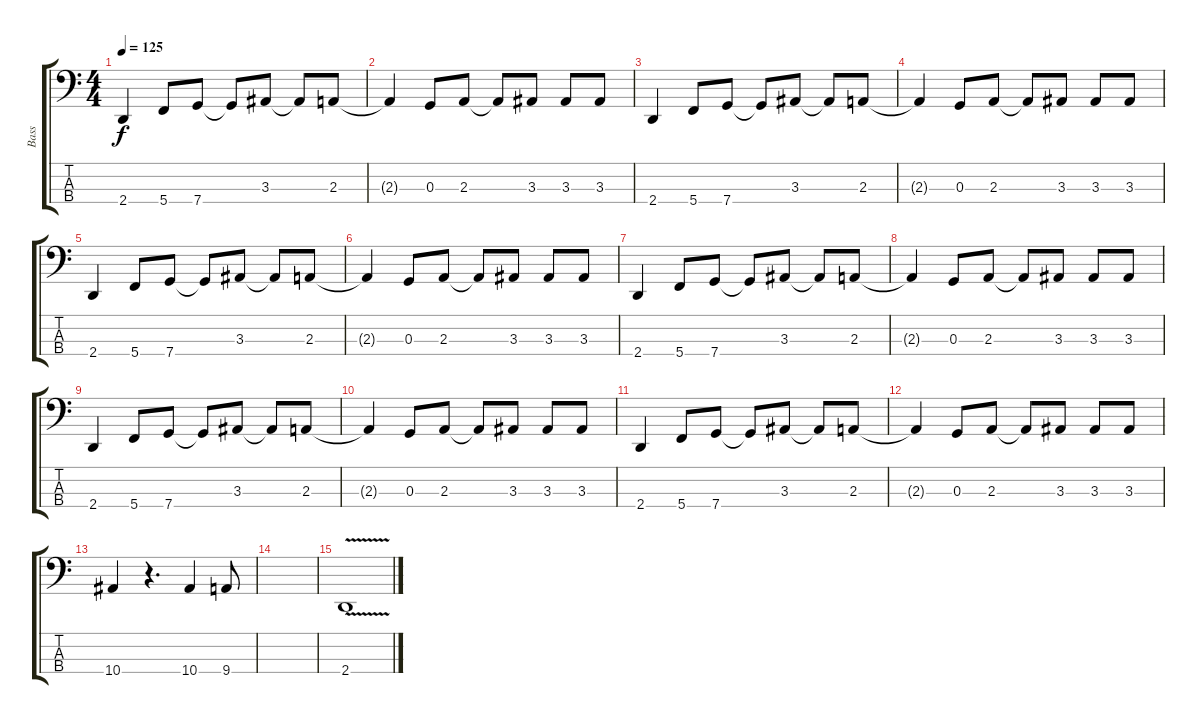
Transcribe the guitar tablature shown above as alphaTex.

\track ("Bass" "Bass") {instrument electricbassfinger}
\staff {score tabs}
\tuning (F2 C2 G1 C1) {hide}
\ts (4 4)
\tempo 125
\clef f4
\ks c
2.4.4{dy f} 5.4.8 7.4.8 7.4{t}.8 3.3.8 3.3{t}.8 2.3.8 |
2.3{t}.4 0.3.8 2.3.8 2.3{t}.8 3.3.8 3.3.8 3.3.8 |
2.4.4 5.4.8 7.4.8 7.4{t}.8 3.3.8 3.3{t}.8 2.3.8 |
2.3{t}.4 0.3.8 2.3.8 2.3{t}.8 3.3.8 3.3.8 3.3.8 |
2.4.4 5.4.8 7.4.8 7.4{t}.8 3.3.8 3.3{t}.8 2.3.8 |
2.3{t}.4 0.3.8 2.3.8 2.3{t}.8 3.3.8 3.3.8 3.3.8 |
2.4.4 5.4.8 7.4.8 7.4{t}.8 3.3.8 3.3{t}.8 2.3.8 |
2.3{t}.4 0.3.8 2.3.8 2.3{t}.8 3.3.8 3.3.8 3.3.8 |
2.4.4 5.4.8 7.4.8 7.4{t}.8 3.3.8 3.3{t}.8 2.3.8 |
2.3{t}.4 0.3.8 2.3.8 2.3{t}.8 3.3.8 3.3.8 3.3.8 |
2.4.4 5.4.8 7.4.8 7.4{t}.8 3.3.8 3.3{t}.8 2.3.8 |
2.3{t}.4 0.3.8 2.3.8 2.3{t}.8 3.3.8 3.3.8 3.3.8 |
10.4.4 r.4{d} 10.4.4 9.4.8 |
|
2.4{v}.1
